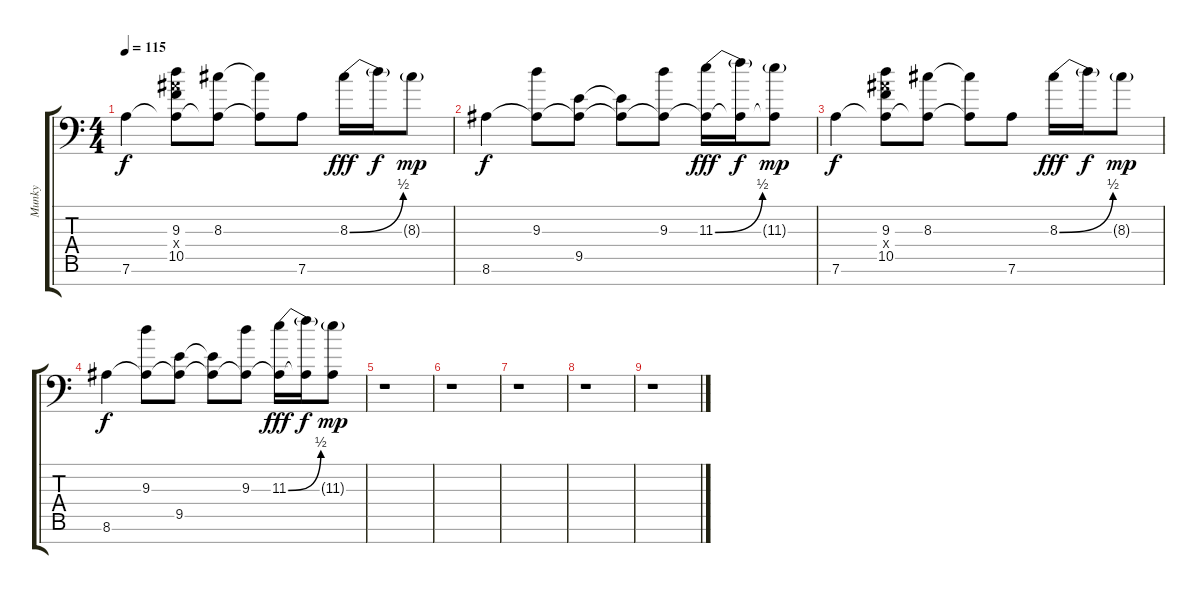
\track ("Munky" "Munky") {instrument electricguitarclean}
\staff {score tabs}
\tuning (D4 A3 F3 C3 G2 D2 A1) {hide}
\ts (4 4)
\tempo 115
\clef f4
\ks c
7.6.4{dy f} (9.3 10.4{x} 10.5 7.6{t}).8 (8.3 7.6{t}).8 (8.3{t} 7.6{t}).8 7.6.8 8.3{be (bend 0 0 60 2)}.16{dy fff} 8.3{t}.16{dy f} 8.3{g}.8{dy mp} |
8.6.4{dy f} (9.3 8.6{t}).8 (9.5 8.6{t}).8 (9.5{t} 8.6{t}).8 (9.3 8.6{t}).8 (11.3{be (bend 0 0 60 2)} 8.6{t}).16{dy fff} (11.3{t} 8.6{t}).16{dy f} (11.3{g} 8.6{t}).8{dy mp} |
7.6.4{dy f} (9.3 10.4{x} 10.5 7.6{t}).8 (8.3 7.6{t}).8 (8.3{t} 7.6{t}).8 7.6.8 8.3{be (bend 0 0 60 2)}.16{dy fff} 8.3{t}.16{dy f} 8.3{g}.8{dy mp} |
8.6.4{dy f} (9.3 8.6{t}).8 (9.5 8.6{t}).8 (9.5{t} 8.6{t}).8 (9.3 8.6{t}).8 (11.3{be (bend 0 0 60 2)} 8.6{t}).16{dy fff} (11.3{t} 8.6{t}).16{dy f} (11.3{g} 8.6{t}).8{dy mp} |
r.1 |
r.1 |
r.1 |
r.1 |
r.1
